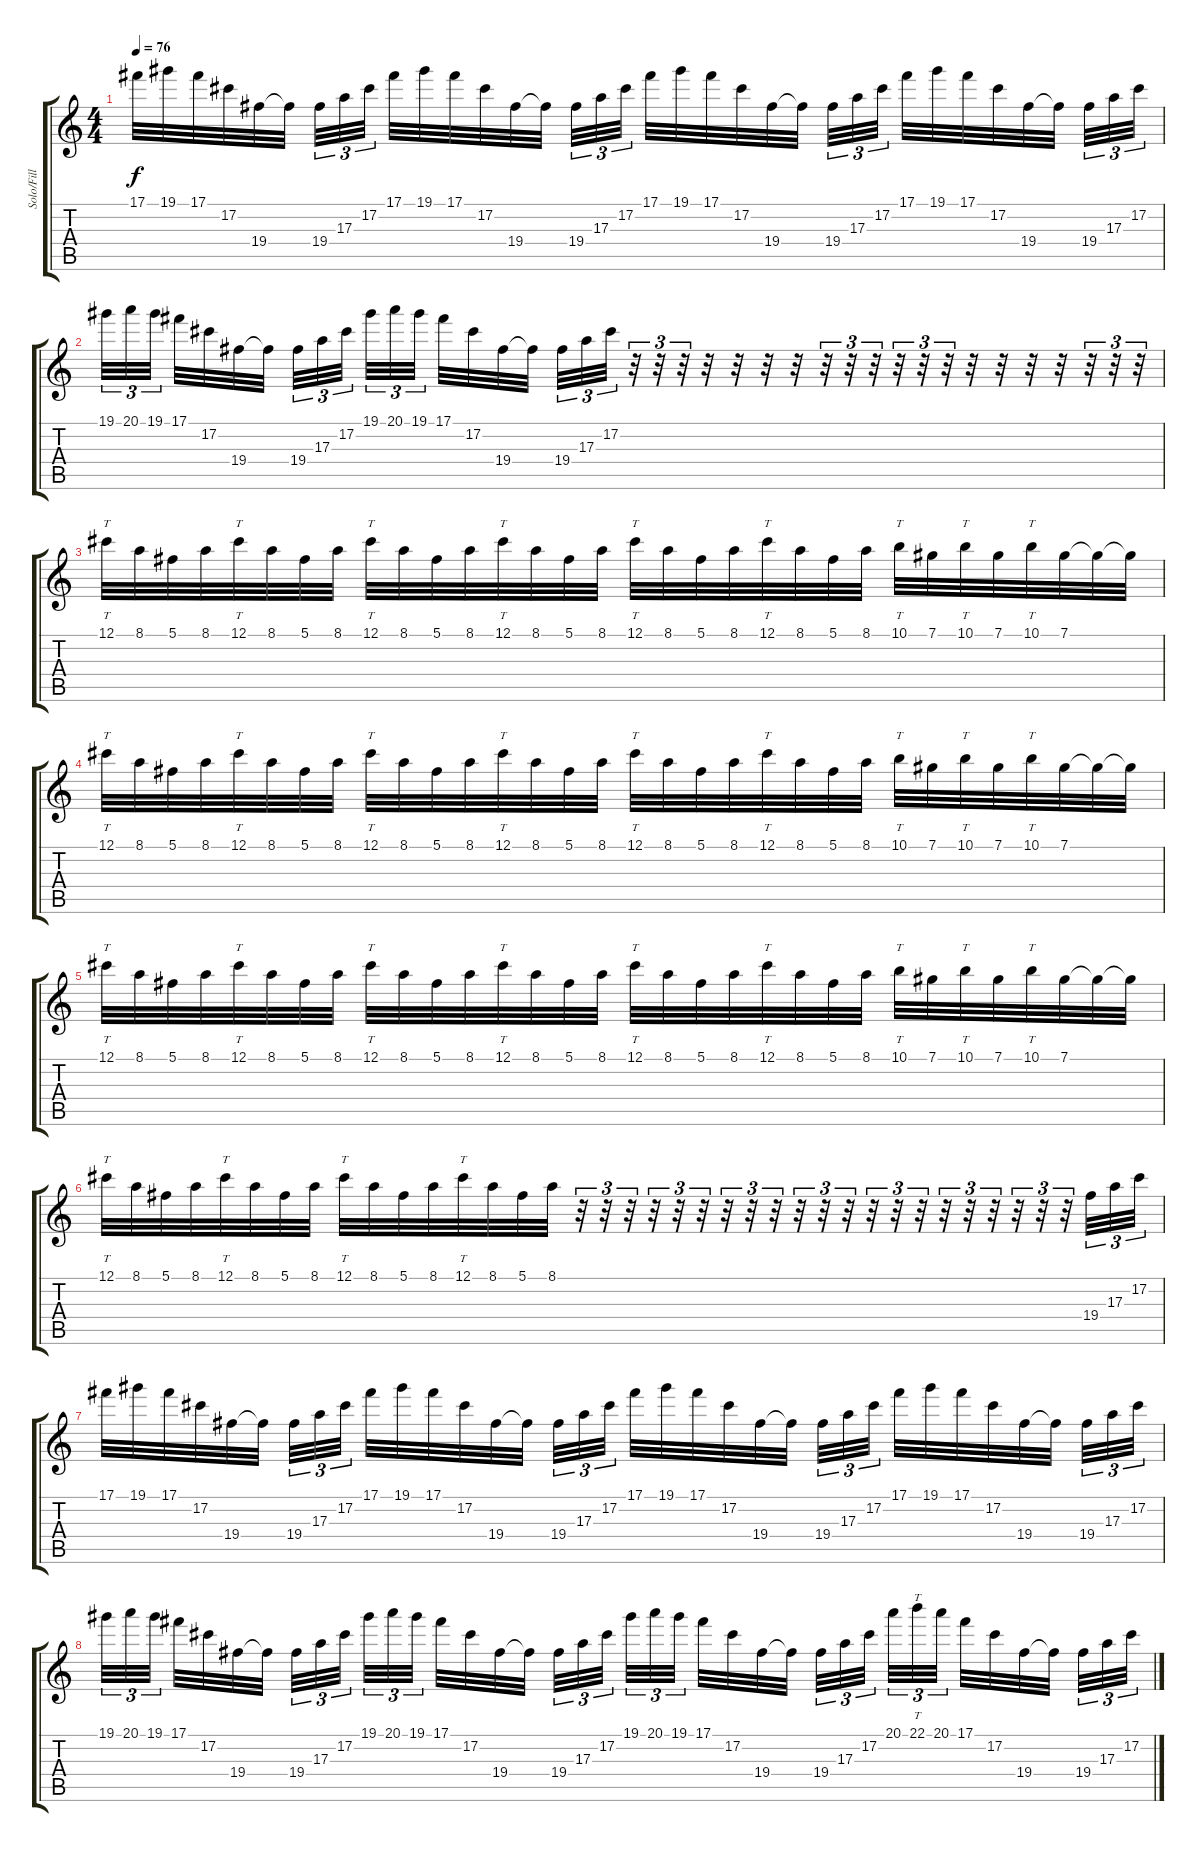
\track ("Solo/Fill Guitar" "Solo/Fill ") {instrument distortionguitar}
\staff {score tabs}
\tuning (Db4 Ab3 E3 B2 Gb2 B1) {hide}
\ts (4 4)
\tempo 76
\clef g2
\ks c
17.1.32{dy f} 19.1.32 17.1.32 17.2.32 19.4.32 19.4{t}.32{beam splitsecondary} 19.4.32{tu (3 2)} 17.3.32{tu (3 2)} 17.2.32{tu (3 2)} 17.1.32 19.1.32 17.1.32 17.2.32 19.4.32 19.4{t}.32{beam splitsecondary} 19.4.32{tu (3 2)} 17.3.32{tu (3 2)} 17.2.32{tu (3 2)} 17.1.32 19.1.32 17.1.32 17.2.32 19.4.32 19.4{t}.32{beam splitsecondary} 19.4.32{tu (3 2)} 17.3.32{tu (3 2)} 17.2.32{tu (3 2)} 17.1.32 19.1.32 17.1.32 17.2.32 19.4.32 19.4{t}.32{beam splitsecondary} 19.4.32{tu (3 2)} 17.3.32{tu (3 2)} 17.2.32{tu (3 2)} |
19.1.32{tu (3 2)} 20.1.32{tu (3 2)} 19.1.32{tu (3 2) beam splitsecondary} 17.1.32 17.2.32 19.4.32 19.4{t}.32{beam splitsecondary} 19.4.32{tu (3 2)} 17.3.32{tu (3 2)} 17.2.32{tu (3 2)} 19.1.32{tu (3 2)} 20.1.32{tu (3 2)} 19.1.32{tu (3 2) beam splitsecondary} 17.1.32 17.2.32 19.4.32 19.4{t}.32{beam splitsecondary} 19.4.32{tu (3 2)} 17.3.32{tu (3 2)} 17.2.32{tu (3 2)} r.32{tu (3 2)} r.32{tu (3 2)} r.32{tu (3 2)} r.32 r.32 r.32 r.32 r.32{tu (3 2)} r.32{tu (3 2)} r.32{tu (3 2)} r.32{tu (3 2)} r.32{tu (3 2)} r.32{tu (3 2)} r.32 r.32 r.32 r.32 r.32{tu (3 2)} r.32{tu (3 2)} r.32{tu (3 2)} |
12.1.32{tt} 8.1.32 5.1.32 8.1.32 12.1.32{tt} 8.1.32 5.1.32 8.1.32 12.1.32{tt} 8.1.32 5.1.32 8.1.32 12.1.32{tt} 8.1.32 5.1.32 8.1.32 12.1.32{tt} 8.1.32 5.1.32 8.1.32 12.1.32{tt} 8.1.32 5.1.32 8.1.32 10.1.32{tt} 7.1.32 10.1.32{tt} 7.1.32 10.1.32{tt} 7.1.32 7.1{t}.32 7.1{t}.32 |
12.1.32{tt} 8.1.32 5.1.32 8.1.32 12.1.32{tt} 8.1.32 5.1.32 8.1.32 12.1.32{tt} 8.1.32 5.1.32 8.1.32 12.1.32{tt} 8.1.32 5.1.32 8.1.32 12.1.32{tt} 8.1.32 5.1.32 8.1.32 12.1.32{tt} 8.1.32 5.1.32 8.1.32 10.1.32{tt} 7.1.32 10.1.32{tt} 7.1.32 10.1.32{tt} 7.1.32 7.1{t}.32 7.1{t}.32 |
12.1.32{tt} 8.1.32 5.1.32 8.1.32 12.1.32{tt} 8.1.32 5.1.32 8.1.32 12.1.32{tt} 8.1.32 5.1.32 8.1.32 12.1.32{tt} 8.1.32 5.1.32 8.1.32 12.1.32{tt} 8.1.32 5.1.32 8.1.32 12.1.32{tt} 8.1.32 5.1.32 8.1.32 10.1.32{tt} 7.1.32 10.1.32{tt} 7.1.32 10.1.32{tt} 7.1.32 7.1{t}.32 7.1{t}.32 |
12.1.32{tt} 8.1.32 5.1.32 8.1.32 12.1.32{tt} 8.1.32 5.1.32 8.1.32 12.1.32{tt} 8.1.32 5.1.32 8.1.32 12.1.32{tt} 8.1.32 5.1.32 8.1.32 r.32{tu (3 2)} r.32{tu (3 2)} r.32{tu (3 2)} r.32{tu (3 2)} r.32{tu (3 2)} r.32{tu (3 2)} r.32{tu (3 2)} r.32{tu (3 2)} r.32{tu (3 2)} r.32{tu (3 2)} r.32{tu (3 2)} r.32{tu (3 2)} r.32{tu (3 2)} r.32{tu (3 2)} r.32{tu (3 2)} r.32{tu (3 2)} r.32{tu (3 2)} r.32{tu (3 2)} r.32{tu (3 2)} r.32{tu (3 2)} r.32{tu (3 2)} 19.4.32{tu (3 2)} 17.3.32{tu (3 2)} 17.2.32{tu (3 2)} |
17.1.32 19.1.32 17.1.32 17.2.32 19.4.32 19.4{t}.32{beam splitsecondary} 19.4.32{tu (3 2)} 17.3.32{tu (3 2)} 17.2.32{tu (3 2)} 17.1.32 19.1.32 17.1.32 17.2.32 19.4.32 19.4{t}.32{beam splitsecondary} 19.4.32{tu (3 2)} 17.3.32{tu (3 2)} 17.2.32{tu (3 2)} 17.1.32 19.1.32 17.1.32 17.2.32 19.4.32 19.4{t}.32{beam splitsecondary} 19.4.32{tu (3 2)} 17.3.32{tu (3 2)} 17.2.32{tu (3 2)} 17.1.32 19.1.32 17.1.32 17.2.32 19.4.32 19.4{t}.32{beam splitsecondary} 19.4.32{tu (3 2)} 17.3.32{tu (3 2)} 17.2.32{tu (3 2)} |
19.1.32{tu (3 2)} 20.1.32{tu (3 2)} 19.1.32{tu (3 2) beam splitsecondary} 17.1.32 17.2.32 19.4.32 19.4{t}.32{beam splitsecondary} 19.4.32{tu (3 2)} 17.3.32{tu (3 2)} 17.2.32{tu (3 2)} 19.1.32{tu (3 2)} 20.1.32{tu (3 2)} 19.1.32{tu (3 2) beam splitsecondary} 17.1.32 17.2.32 19.4.32 19.4{t}.32{beam splitsecondary} 19.4.32{tu (3 2)} 17.3.32{tu (3 2)} 17.2.32{tu (3 2)} 19.1.32{tu (3 2)} 20.1.32{tu (3 2)} 19.1.32{tu (3 2) beam splitsecondary} 17.1.32 17.2.32 19.4.32 19.4{t}.32{beam splitsecondary} 19.4.32{tu (3 2)} 17.3.32{tu (3 2)} 17.2.32{tu (3 2)} 20.1.32{tu (3 2)} 22.1.32{tt tu (3 2)} 20.1.32{tu (3 2) beam splitsecondary} 17.1.32 17.2.32 19.4.32 19.4{t}.32{beam splitsecondary} 19.4.32{tu (3 2)} 17.3.32{tu (3 2)} 17.2.32{tu (3 2)}
